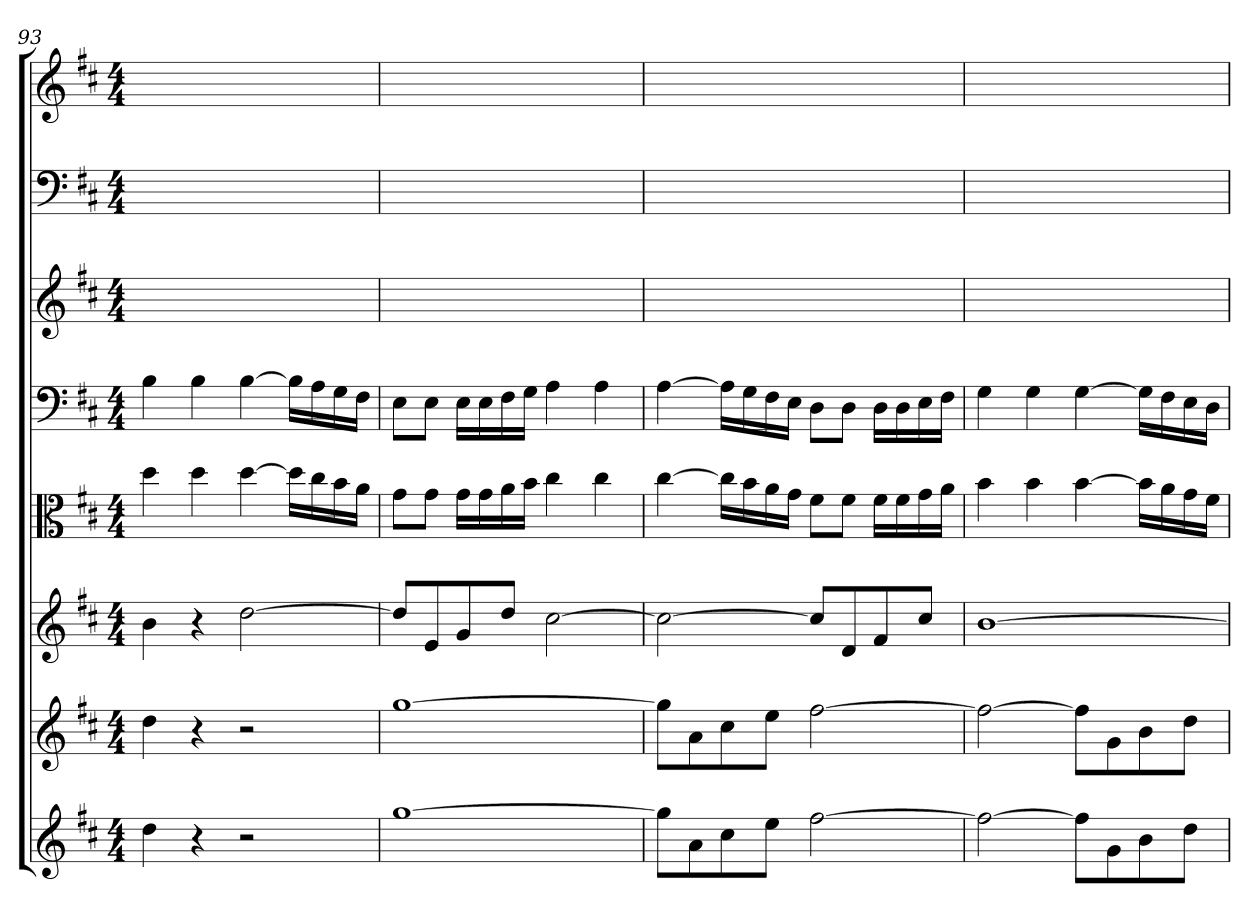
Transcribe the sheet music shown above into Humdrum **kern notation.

**kern	**kern	**kern	**kern	**kern	**kern	**kern	**kern
*part8	*part7	*part6	*part5	*part4	*part3	*part2	*part1
*staff8	*staff7	*staff6	*staff5	*staff4	*staff3	*staff2	*staff1
*clefG2	*clefG2	*clefG2	*clefC3	*clefF4	*clefG2	*clefF4	*clefG2
*k[f#c#]	*k[f#c#]	*k[f#c#]	*k[f#c#]	*k[f#c#]	*k[f#c#]	*k[f#c#]	*k[f#c#]
*D:	*D:	*D:	*D:	*D:	*D:	*D:	*D:
*M4/4	*M4/4	*M4/4	*M4/4	*M4/4	*M4/4	*M4/4	*M4/4
=93	=93	=93	=93	=93	=93	=93	=93
4dd\	4dd\	4b\	4dd\	4B\	1ryy	1ryy	1ryy
4r	4r	4r	4dd\	4B\	.	.	.
2r	2r	[2dd\	[4dd\	[4B\	.	.	.
.	.	.	16dd\LL]	16B\LL]	.	.	.
.	.	.	16cc#\	16A\	.	.	.
.	.	.	16b\	16G\	.	.	.
.	.	.	16a\JJ	16F#\JJ	.	.	.
=94	=94	=94	=94	=94	=94	=94	=94
[1gg\	[1gg\	8dd/L]	8g\L	8E\L	1ryy	1ryy	1ryy
.	.	8e/	8g\J	8E\J	.	.	.
.	.	8g/	16g\LL	16E\LL	.	.	.
.	.	.	16g\	16E\	.	.	.
.	.	8dd/J	16a\	16F#\	.	.	.
.	.	.	16b\JJ	16G\JJ	.	.	.
.	.	[2cc#\	4cc#\	4A\	.	.	.
.	.	.	4cc#\	4A\	.	.	.
=95	=95	=95	=95	=95	=95	=95	=95
8gg\L]	8gg\L]	2cc#\_	[4cc#\	[4A\	1ryy	1ryy	1ryy
8a\	8a\	.	.	.	.	.	.
8cc#\	8cc#\	.	16cc#\LL]	16A\LL]	.	.	.
.	.	.	16b\	16G\	.	.	.
8ee\J	8ee\J	.	16a\	16F#\	.	.	.
.	.	.	16g\JJ	16E\JJ	.	.	.
[2ff#\	[2ff#\	8cc#/L]	8f#\L	8D\L	.	.	.
.	.	8d/	8f#\J	8D\J	.	.	.
.	.	8f#/	16f#\LL	16D\LL	.	.	.
.	.	.	16f#\	16D\	.	.	.
.	.	8cc#/J	16g\	16E\	.	.	.
.	.	.	16a\JJ	16F#\JJ	.	.	.
=96	=96	=96	=96	=96	=96	=96	=96
2ff#\_	2ff#\_	[1b\	4b\	4G\	1ryy	1ryy	1ryy
.	.	.	4b\	4G\	.	.	.
8ff#\L]	8ff#\L]	.	[4b\	[4G\	.	.	.
8g\	8g\	.	.	.	.	.	.
8b\	8b\	.	16b\LL]	16G\LL]	.	.	.
.	.	.	16a\	16F#\	.	.	.
8dd\J	8dd\J	.	16g\	16E\	.	.	.
.	.	.	16f#\JJ	16D\JJ	.	.	.
=	=	=	=	=	=	=	=
*-	*-	*-	*-	*-	*-	*-	*-
